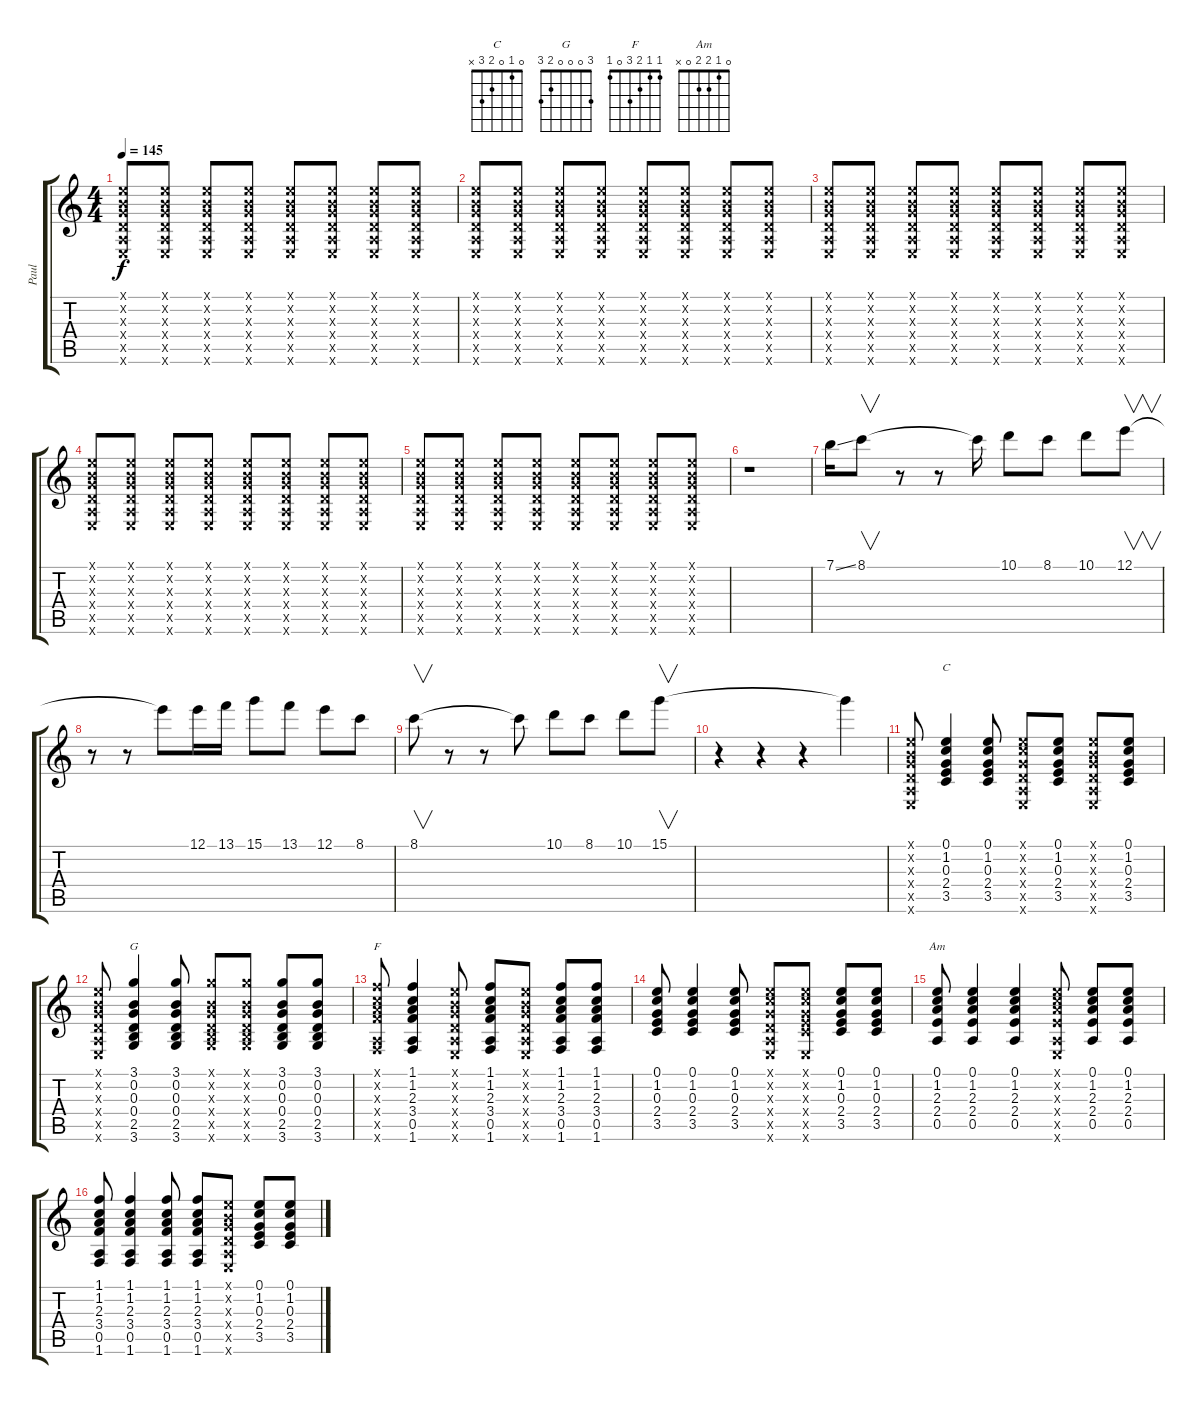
\track ("Paul" "Paul") {instrument distortionguitar}
\staff {score tabs}
\tuning (E4 B3 G3 D3 A2 E2) {hide}
\chord ("C" 0 1 0 2 3 x)
\chord ("G" 3 0 0 0 2 3)
\chord ("F" 1 1 2 3 0 1)
\chord ("Am" 0 1 2 2 0 x)
\ts (4 4)
\tempo 145
\clef g2
\ks c
(0.1{x} 0.2{x} 0.3{x} 0.4{x} 0.5{x} 0.6{x}).8{dy f} (0.1{x} 0.2{x} 0.3{x} 0.4{x} 0.5{x} 0.6{x}).8 (0.1{x} 0.2{x} 0.3{x} 0.4{x} 0.5{x} 0.6{x}).8 (0.1{x} 0.2{x} 0.3{x} 0.4{x} 0.5{x} 0.6{x}).8 (0.1{x} 0.2{x} 0.3{x} 0.4{x} 0.5{x} 0.6{x}).8 (0.1{x} 0.2{x} 0.3{x} 0.4{x} 0.5{x} 0.6{x}).8 (0.1{x} 0.2{x} 0.3{x} 0.4{x} 0.5{x} 0.6{x}).8 (0.1{x} 0.2{x} 0.3{x} 0.4{x} 0.5{x} 0.6{x}).8 |
(0.1{x} 0.2{x} 0.3{x} 0.4{x} 0.5{x} 0.6{x}).8 (0.1{x} 0.2{x} 0.3{x} 0.4{x} 0.5{x} 0.6{x}).8 (0.1{x} 0.2{x} 0.3{x} 0.4{x} 0.5{x} 0.6{x}).8 (0.1{x} 0.2{x} 0.3{x} 0.4{x} 0.5{x} 0.6{x}).8 (0.1{x} 0.2{x} 0.3{x} 0.4{x} 0.5{x} 0.6{x}).8 (0.1{x} 0.2{x} 0.3{x} 0.4{x} 0.5{x} 0.6{x}).8 (0.1{x} 0.2{x} 0.3{x} 0.4{x} 0.5{x} 0.6{x}).8 (0.1{x} 0.2{x} 0.3{x} 0.4{x} 0.5{x} 0.6{x}).8 |
(0.1{x} 0.2{x} 0.3{x} 0.4{x} 0.5{x} 0.6{x}).8 (0.1{x} 0.2{x} 0.3{x} 0.4{x} 0.5{x} 0.6{x}).8 (0.1{x} 0.2{x} 0.3{x} 0.4{x} 0.5{x} 0.6{x}).8 (0.1{x} 0.2{x} 0.3{x} 0.4{x} 0.5{x} 0.6{x}).8 (0.1{x} 0.2{x} 0.3{x} 0.4{x} 0.5{x} 0.6{x}).8 (0.1{x} 0.2{x} 0.3{x} 0.4{x} 0.5{x} 0.6{x}).8 (0.1{x} 0.2{x} 0.3{x} 0.4{x} 0.5{x} 0.6{x}).8 (0.1{x} 0.2{x} 0.3{x} 0.4{x} 0.5{x} 0.6{x}).8 |
(0.1{x} 0.2{x} 0.3{x} 0.4{x} 0.5{x} 0.6{x}).8 (0.1{x} 0.2{x} 0.3{x} 0.4{x} 0.5{x} 0.6{x}).8 (0.1{x} 0.2{x} 0.3{x} 0.4{x} 0.5{x} 0.6{x}).8 (0.1{x} 0.2{x} 0.3{x} 0.4{x} 0.5{x} 0.6{x}).8 (0.1{x} 0.2{x} 0.3{x} 0.4{x} 0.5{x} 0.6{x}).8 (0.1{x} 0.2{x} 0.3{x} 0.4{x} 0.5{x} 0.6{x}).8 (0.1{x} 0.2{x} 0.3{x} 0.4{x} 0.5{x} 0.6{x}).8 (0.1{x} 0.2{x} 0.3{x} 0.4{x} 0.5{x} 0.6{x}).8 |
(0.1{x} 0.2{x} 0.3{x} 0.4{x} 0.5{x} 0.6{x}).8 (0.1{x} 0.2{x} 0.3{x} 0.4{x} 0.5{x} 0.6{x}).8 (0.1{x} 0.2{x} 0.3{x} 0.4{x} 0.5{x} 0.6{x}).8 (0.1{x} 0.2{x} 0.3{x} 0.4{x} 0.5{x} 0.6{x}).8 (0.1{x} 0.2{x} 0.3{x} 0.4{x} 0.5{x} 0.6{x}).8 (0.1{x} 0.2{x} 0.3{x} 0.4{x} 0.5{x} 0.6{x}).8 (0.1{x} 0.2{x} 0.3{x} 0.4{x} 0.5{x} 0.6{x}).8 (0.1{x} 0.2{x} 0.3{x} 0.4{x} 0.5{x} 0.6{x}).8 |
r.1 |
7.1{ss}.16{volume 13} 8.1.8{v} r.8 r.8 8.1{t}.16 10.1.8 8.1.8 10.1.8 12.1.8{v} |
r.8 r.8 12.1{t}.8 12.1.16 13.1.16 15.1.8 13.1.8 12.1.8 8.1.8 |
8.1.8{v} r.8 r.8 8.1{t}.8 10.1.8 8.1.8 10.1.8 15.1.8{v} |
r.4 r.4 r.4 15.1{t}.4 |
(0.1{x} 0.2{x} 0.3{x} 0.4{x} 0.5{x} 0.6{x}).8{volume 7} (0.1 1.2 0.3 2.4 3.5).4{ch "C"} (0.1 1.2 0.3 2.4 3.5).8 (0.1{x} 1.2{x} 0.3{x} 0.4{x} 0.5{x} 0.6{x}).8 (0.1 1.2 0.3 2.4 3.5).8 (0.1{x} 0.2{x} 0.3{x} 0.4{x} 0.5{x} 0.6{x}).8 (0.1 1.2 0.3 2.4 3.5).8 |
(0.1{x} 0.2{x} 0.3{x} 0.4{x} 0.5{x} 0.6{x}).8 (3.1 0.2 0.3 0.4 2.5 3.6).4{ch "G"} (3.1 0.2 0.3 0.4 2.5 3.6).8 (3.1{x} 0.2{x} 0.3{x} 0.4{x} 2.5{x} 3.6{x}).8 (3.1{x} 0.2{x} 0.3{x} 0.4{x} 2.5{x} 3.6{x}).8 (3.1 0.2 0.3 0.4 2.5 3.6).8 (3.1 0.2 0.3 0.4 2.5 3.6).8 |
(1.1{x} 1.2{x} 2.3{x} 3.4{x} 0.5{x} 1.6{x}).8{ch "F"} (1.1 1.2 2.3 3.4 0.5 1.6).4 (0.1{x} 0.2{x} 0.3{x} 0.4{x} 0.5{x} 0.6{x}).8 (1.1 1.2 2.3 3.4 0.5 1.6).8 (0.1{x} 0.2{x} 0.3{x} 0.4{x} 0.5{x} 0.6{x}).8 (1.1 1.2 2.3 3.4 0.5 1.6).8 (1.1 1.2 2.3 3.4 0.5 1.6).8 |
(0.1 1.2 0.3 2.4 3.5).8 (0.1 1.2 0.3 2.4 3.5).4 (0.1 1.2 0.3 2.4 3.5).8 (0.1{x} 1.2{x} 0.3{x} 0.4{x} 0.5{x} 0.6{x}).8 (0.1{x} 1.2{x} 0.3{x} 2.4{x} 3.5{x} 0.6{x}).8 (0.1 1.2 0.3 2.4 3.5).8 (0.1 1.2 0.3 2.4 3.5).8 |
(0.1 1.2 2.3 2.4 0.5).8{ch "Am"} (0.1 1.2 2.3 2.4 0.5).4 (0.1 1.2 2.3 2.4 0.5).4 (0.1{x} 1.2{x} 2.3{x} 2.4{x} 0.5{x} 0.6{x}).8 (0.1 1.2 2.3 2.4 0.5).8 (0.1 1.2 2.3 2.4 0.5).8 |
(1.1 1.2 2.3 3.4 0.5 1.6).8 (1.1 1.2 2.3 3.4 0.5 1.6).4 (1.1 1.2 2.3 3.4 0.5 1.6).8 (1.1 1.2 2.3 3.4 0.5 1.6).8 (0.1{x} 0.2{x} 0.3{x} 0.4{x} 0.5{x} 0.6{x}).8 (0.1 1.2 0.3 2.4 3.5).8 (0.1 1.2 0.3 2.4 3.5).8
